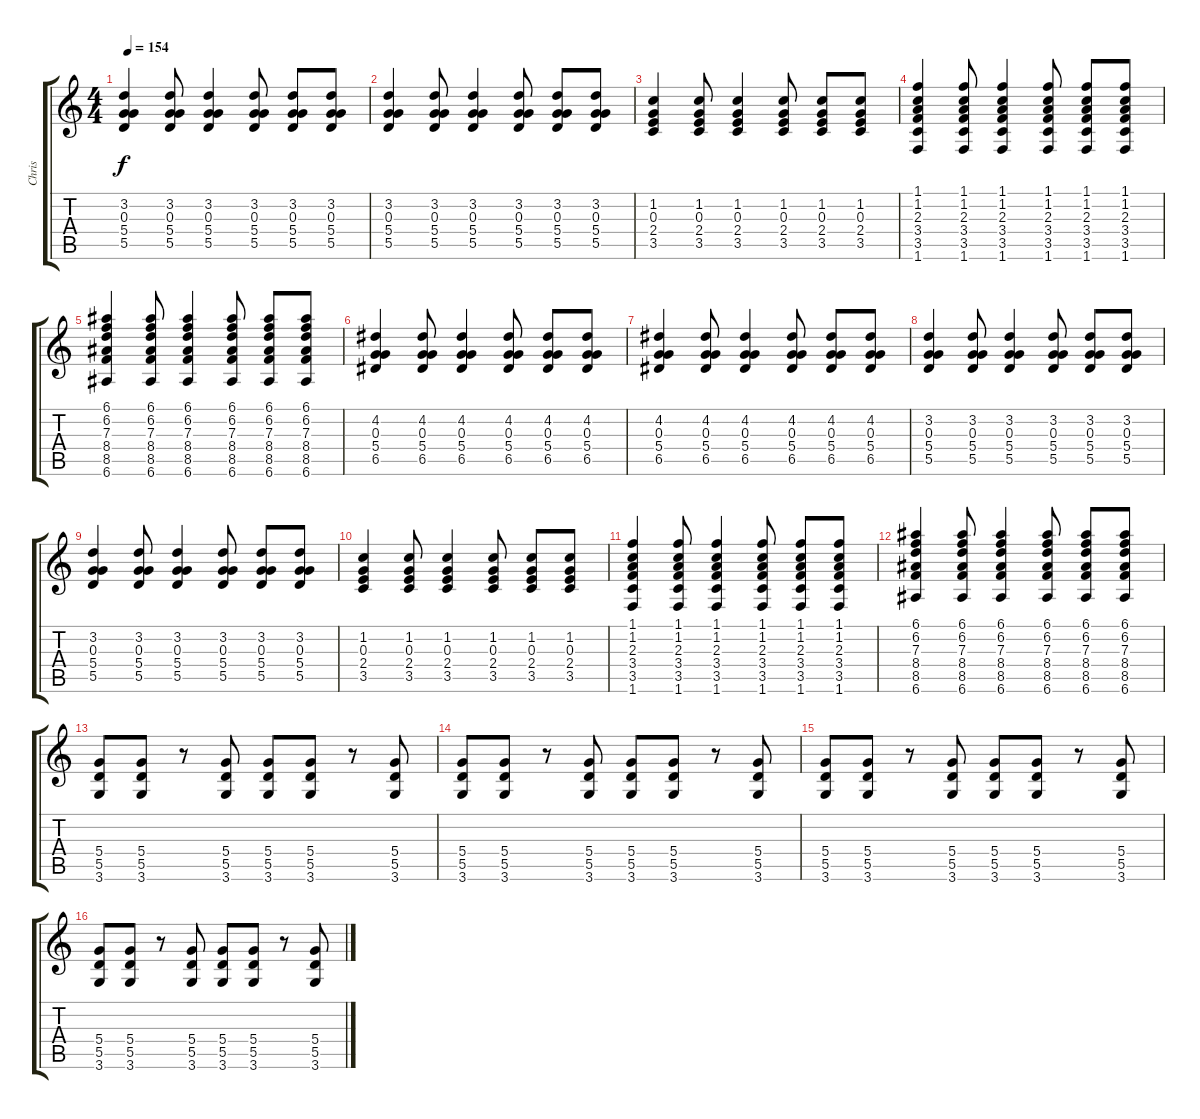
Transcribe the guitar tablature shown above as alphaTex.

\track ("Chris" "Chris") {instrument distortionguitar}
\staff {score tabs}
\tuning (E4 B3 G3 D3 A2 E2) {hide}
\ts (4 4)
\tempo 154
\clef g2
\ks c
(3.2 0.3 5.4 5.5).4{dy f} (3.2 0.3 5.4 5.5).8 (3.2 0.3 5.4 5.5).4 (3.2 0.3 5.4 5.5).8 (3.2 0.3 5.4 5.5).8 (3.2 0.3 5.4 5.5).8 |
(3.2 0.3 5.4 5.5).4 (3.2 0.3 5.4 5.5).8 (3.2 0.3 5.4 5.5).4 (3.2 0.3 5.4 5.5).8 (3.2 0.3 5.4 5.5).8 (3.2 0.3 5.4 5.5).8 |
(1.2 0.3 2.4 3.5).4 (1.2 0.3 2.4 3.5).8 (1.2 0.3 2.4 3.5).4 (1.2 0.3 2.4 3.5).8 (1.2 0.3 2.4 3.5).8 (1.2 0.3 2.4 3.5).8 |
(1.1 1.2 2.3 3.4 3.5 1.6).4 (1.1 1.2 2.3 3.4 3.5 1.6).8 (1.1 1.2 2.3 3.4 3.5 1.6).4 (1.1 1.2 2.3 3.4 3.5 1.6).8 (1.1 1.2 2.3 3.4 3.5 1.6).8 (1.1 1.2 2.3 3.4 3.5 1.6).8 |
(6.1 6.2 7.3 8.4 8.5 6.6).4 (6.1 6.2 7.3 8.4 8.5 6.6).8 (6.1 6.2 7.3 8.4 8.5 6.6).4 (6.1 6.2 7.3 8.4 8.5 6.6).8 (6.1 6.2 7.3 8.4 8.5 6.6).8 (6.1 6.2 7.3 8.4 8.5 6.6).8 |
(4.2 0.3 5.4 6.5).4 (4.2 0.3 5.4 6.5).8 (4.2 0.3 5.4 6.5).4 (4.2 0.3 5.4 6.5).8 (4.2 0.3 5.4 6.5).8 (4.2 0.3 5.4 6.5).8 |
(4.2 0.3 5.4 6.5).4 (4.2 0.3 5.4 6.5).8 (4.2 0.3 5.4 6.5).4 (4.2 0.3 5.4 6.5).8 (4.2 0.3 5.4 6.5).8 (4.2 0.3 5.4 6.5).8 |
(3.2 0.3 5.4 5.5).4 (3.2 0.3 5.4 5.5).8 (3.2 0.3 5.4 5.5).4 (3.2 0.3 5.4 5.5).8 (3.2 0.3 5.4 5.5).8 (3.2 0.3 5.4 5.5).8 |
(3.2 0.3 5.4 5.5).4 (3.2 0.3 5.4 5.5).8 (3.2 0.3 5.4 5.5).4 (3.2 0.3 5.4 5.5).8 (3.2 0.3 5.4 5.5).8 (3.2 0.3 5.4 5.5).8 |
(1.2 0.3 2.4 3.5).4 (1.2 0.3 2.4 3.5).8 (1.2 0.3 2.4 3.5).4 (1.2 0.3 2.4 3.5).8 (1.2 0.3 2.4 3.5).8 (1.2 0.3 2.4 3.5).8 |
(1.1 1.2 2.3 3.4 3.5 1.6).4 (1.1 1.2 2.3 3.4 3.5 1.6).8 (1.1 1.2 2.3 3.4 3.5 1.6).4 (1.1 1.2 2.3 3.4 3.5 1.6).8 (1.1 1.2 2.3 3.4 3.5 1.6).8 (1.1 1.2 2.3 3.4 3.5 1.6).8 |
(6.1 6.2 7.3 8.4 8.5 6.6).4 (6.1 6.2 7.3 8.4 8.5 6.6).8 (6.1 6.2 7.3 8.4 8.5 6.6).4 (6.1 6.2 7.3 8.4 8.5 6.6).8 (6.1 6.2 7.3 8.4 8.5 6.6).8 (6.1 6.2 7.3 8.4 8.5 6.6).8 |
(5.4 5.5 3.6).8 (5.4 5.5 3.6).8 r.8 (5.4 5.5 3.6).8 (5.4 5.5 3.6).8 (5.4 5.5 3.6).8 r.8 (5.4 5.5 3.6).8 |
(5.4 5.5 3.6).8 (5.4 5.5 3.6).8 r.8 (5.4 5.5 3.6).8 (5.4 5.5 3.6).8 (5.4 5.5 3.6).8 r.8 (5.4 5.5 3.6).8 |
(5.4 5.5 3.6).8 (5.4 5.5 3.6).8 r.8 (5.4 5.5 3.6).8 (5.4 5.5 3.6).8 (5.4 5.5 3.6).8 r.8 (5.4 5.5 3.6).8 |
(5.4 5.5 3.6).8 (5.4 5.5 3.6).8 r.8 (5.4 5.5 3.6).8 (5.4 5.5 3.6).8 (5.4 5.5 3.6).8 r.8 (5.4 5.5 3.6).8
